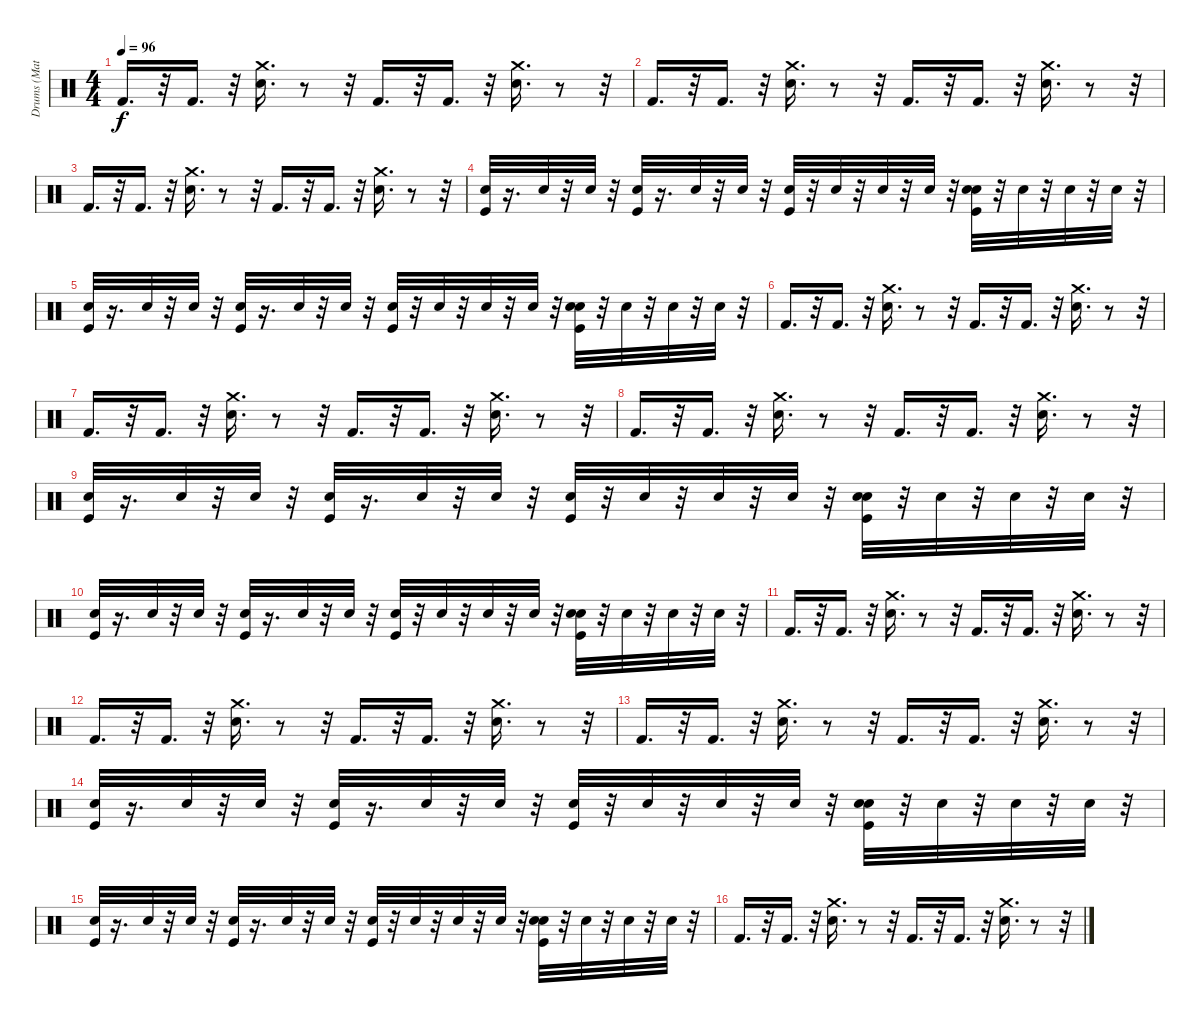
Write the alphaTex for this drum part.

\track ("Drums (Matt)" "Drums (Mat") {instrument percussion}
\staff {score}
\articulation defaults
\ts (4 4)
\tempo 96
\clef neutral
\ks c "Kick (hit) 2".16{d dy f}
r.32 "Kick (hit) 2".16{d} r.32 ("Snare (hit) 2" "Crash medium (hit)").16{d} r.8 r.32 "Kick (hit) 2".16{d} r.32 "Kick (hit) 2".16{d} r.32 ("Snare (hit) 2" "Crash medium (hit)").16{d} r.8 r.32 |
"Kick (hit) 2".16{d} r.32 "Kick (hit) 2".16{d} r.32 ("Snare (hit) 2" "Crash medium (hit)").16{d} r.8 r.32 "Kick (hit) 2".16{d} r.32 "Kick (hit) 2".16{d} r.32 ("Snare (hit) 2" "Crash medium (hit)").16{d} r.8 r.32 |
"Kick (hit) 2".16{d} r.32 "Kick (hit) 2".16{d} r.32 ("Snare (hit) 2" "Crash medium (hit)").16{d} r.8 r.32 "Kick (hit) 2".16{d} r.32 "Kick (hit) 2".16{d} r.32 ("Snare (hit) 2" "Crash medium (hit)").16{d} r.8 r.32 |
("Snare (hit) 2" "Kick (hit)").32 r.16{d} "Snare (hit) 2".32 r.32 "Snare (hit) 2".32 r.32 ("Snare (hit) 2" "Kick (hit)").32 r.16{d} "Snare (hit) 2".32 r.32 "Snare (hit) 2".32 r.32 ("Snare (hit) 2" "Kick (hit)").32 r.32 "Snare (hit) 2".32 r.32 "Snare (hit) 2".32 r.32 "Snare (hit) 2".32 r.32 ("Electric Snare (hit)" "Snare (hit) 2" "Kick (hit)").32 r.32 "Snare (hit) 2".32 r.32 "Snare (hit) 2".32 r.32 "Snare (hit) 2".32 r.32 |
("Snare (hit) 2" "Kick (hit)").32 r.16{d} "Snare (hit) 2".32 r.32 "Snare (hit) 2".32 r.32 ("Snare (hit) 2" "Kick (hit)").32 r.16{d} "Snare (hit) 2".32 r.32 "Snare (hit) 2".32 r.32 ("Snare (hit) 2" "Kick (hit)").32 r.32 "Snare (hit) 2".32 r.32 "Snare (hit) 2".32 r.32 "Snare (hit) 2".32 r.32 ("Electric Snare (hit)" "Snare (hit) 2" "Kick (hit)").32 r.32 "Snare (hit) 2".32 r.32 "Snare (hit) 2".32 r.32 "Snare (hit) 2".32 r.32 |
"Kick (hit) 2".16{d} r.32 "Kick (hit) 2".16{d} r.32 ("Snare (hit) 2" "Crash medium (hit)").16{d} r.8 r.32 "Kick (hit) 2".16{d} r.32 "Kick (hit) 2".16{d} r.32 ("Snare (hit) 2" "Crash medium (hit)").16{d} r.8 r.32 |
"Kick (hit) 2".16{d} r.32 "Kick (hit) 2".16{d} r.32 ("Snare (hit) 2" "Crash medium (hit)").16{d} r.8 r.32 "Kick (hit) 2".16{d} r.32 "Kick (hit) 2".16{d} r.32 ("Snare (hit) 2" "Crash medium (hit)").16{d} r.8 r.32 |
"Kick (hit) 2".16{d} r.32 "Kick (hit) 2".16{d} r.32 ("Snare (hit) 2" "Crash medium (hit)").16{d} r.8 r.32 "Kick (hit) 2".16{d} r.32 "Kick (hit) 2".16{d} r.32 ("Snare (hit) 2" "Crash medium (hit)").16{d} r.8 r.32 |
("Snare (hit) 2" "Kick (hit)").32 r.16{d} "Snare (hit) 2".32 r.32 "Snare (hit) 2".32 r.32 ("Snare (hit) 2" "Kick (hit)").32 r.16{d} "Snare (hit) 2".32 r.32 "Snare (hit) 2".32 r.32 ("Snare (hit) 2" "Kick (hit)").32 r.32 "Snare (hit) 2".32 r.32 "Snare (hit) 2".32 r.32 "Snare (hit) 2".32 r.32 ("Electric Snare (hit)" "Snare (hit) 2" "Kick (hit)").32 r.32 "Snare (hit) 2".32 r.32 "Snare (hit) 2".32 r.32 "Snare (hit) 2".32 r.32 |
("Snare (hit) 2" "Kick (hit)").32 r.16{d} "Snare (hit) 2".32 r.32 "Snare (hit) 2".32 r.32 ("Snare (hit) 2" "Kick (hit)").32 r.16{d} "Snare (hit) 2".32 r.32 "Snare (hit) 2".32 r.32 ("Snare (hit) 2" "Kick (hit)").32 r.32 "Snare (hit) 2".32 r.32 "Snare (hit) 2".32 r.32 "Snare (hit) 2".32 r.32 ("Electric Snare (hit)" "Snare (hit) 2" "Kick (hit)").32 r.32 "Snare (hit) 2".32 r.32 "Snare (hit) 2".32 r.32 "Snare (hit) 2".32 r.32 |
"Kick (hit) 2".16{d} r.32 "Kick (hit) 2".16{d} r.32 ("Snare (hit) 2" "Crash medium (hit)").16{d} r.8 r.32 "Kick (hit) 2".16{d} r.32 "Kick (hit) 2".16{d} r.32 ("Snare (hit) 2" "Crash medium (hit)").16{d} r.8 r.32 |
"Kick (hit) 2".16{d} r.32 "Kick (hit) 2".16{d} r.32 ("Snare (hit) 2" "Crash medium (hit)").16{d} r.8 r.32 "Kick (hit) 2".16{d} r.32 "Kick (hit) 2".16{d} r.32 ("Snare (hit) 2" "Crash medium (hit)").16{d} r.8 r.32 |
"Kick (hit) 2".16{d} r.32 "Kick (hit) 2".16{d} r.32 ("Snare (hit) 2" "Crash medium (hit)").16{d} r.8 r.32 "Kick (hit) 2".16{d} r.32 "Kick (hit) 2".16{d} r.32 ("Snare (hit) 2" "Crash medium (hit)").16{d} r.8 r.32 |
("Snare (hit) 2" "Kick (hit)").32 r.16{d} "Snare (hit) 2".32 r.32 "Snare (hit) 2".32 r.32 ("Snare (hit) 2" "Kick (hit)").32 r.16{d} "Snare (hit) 2".32 r.32 "Snare (hit) 2".32 r.32 ("Snare (hit) 2" "Kick (hit)").32 r.32 "Snare (hit) 2".32 r.32 "Snare (hit) 2".32 r.32 "Snare (hit) 2".32 r.32 ("Electric Snare (hit)" "Snare (hit) 2" "Kick (hit)").32 r.32 "Snare (hit) 2".32 r.32 "Snare (hit) 2".32 r.32 "Snare (hit) 2".32 r.32 |
("Snare (hit) 2" "Kick (hit)").32 r.16{d} "Snare (hit) 2".32 r.32 "Snare (hit) 2".32 r.32 ("Snare (hit) 2" "Kick (hit)").32 r.16{d} "Snare (hit) 2".32 r.32 "Snare (hit) 2".32 r.32 ("Snare (hit) 2" "Kick (hit)").32 r.32 "Snare (hit) 2".32 r.32 "Snare (hit) 2".32 r.32 "Snare (hit) 2".32 r.32 ("Electric Snare (hit)" "Snare (hit) 2" "Kick (hit)").32 r.32 "Snare (hit) 2".32 r.32 "Snare (hit) 2".32 r.32 "Snare (hit) 2".32 r.32 |
"Kick (hit) 2".16{d} r.32 "Kick (hit) 2".16{d} r.32 ("Snare (hit) 2" "Crash medium (hit)").16{d} r.8 r.32 "Kick (hit) 2".16{d} r.32 "Kick (hit) 2".16{d} r.32 ("Snare (hit) 2" "Crash medium (hit)").16{d} r.8 r.32
